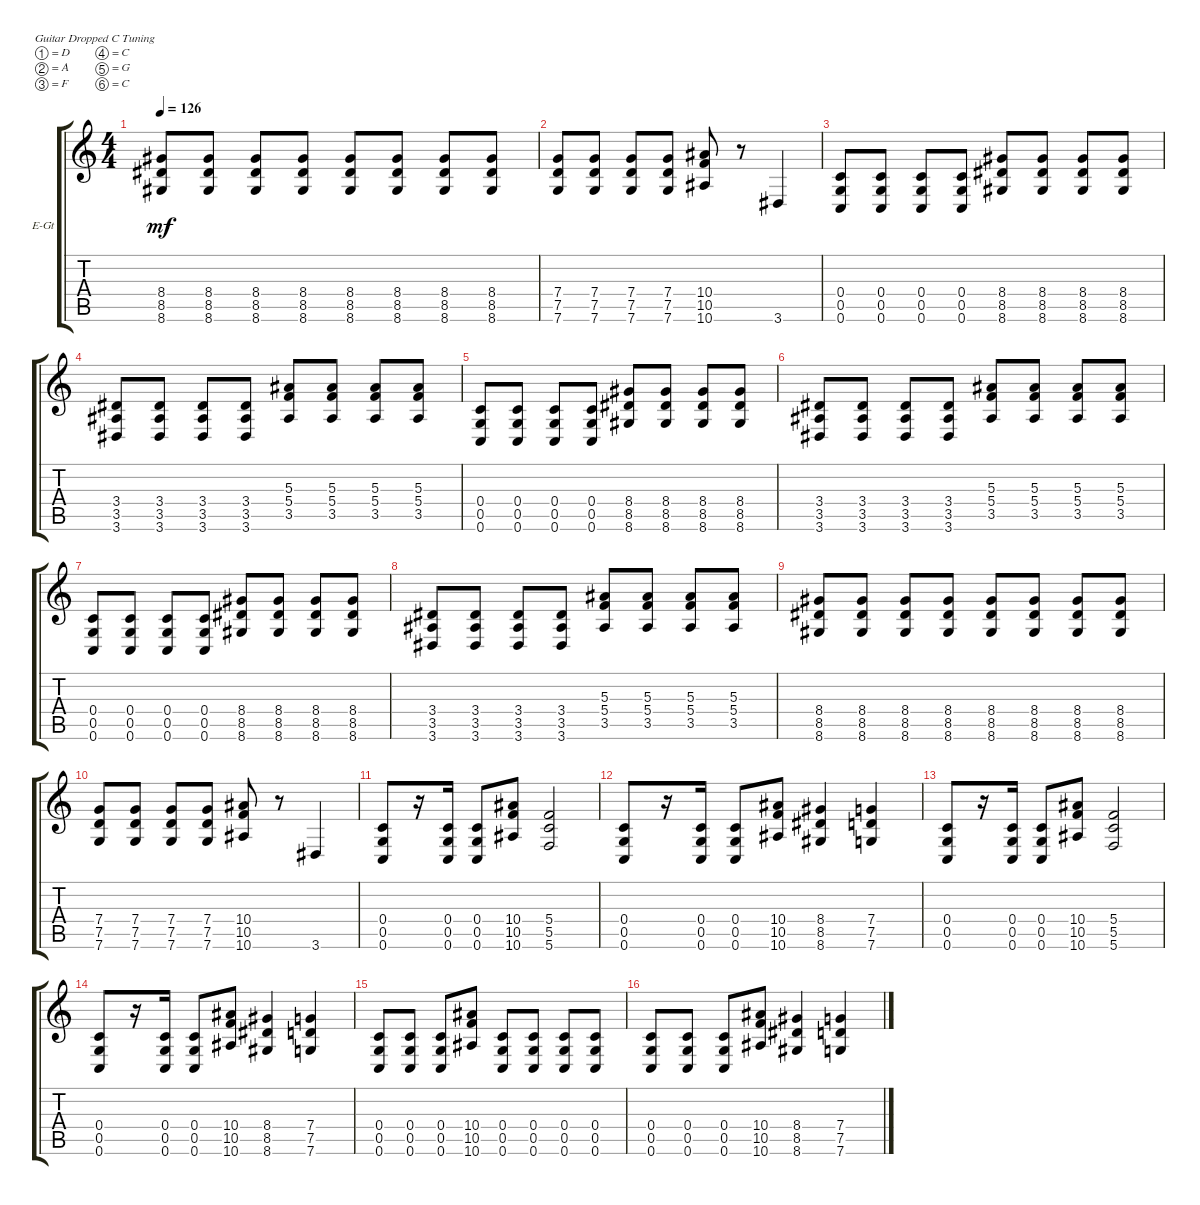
\defaultSystemsLayout 4
\bracketExtendMode groupsimilarinstruments
\firstSystemTrackNameOrientation horizontal
\otherSystemsTrackNameOrientation horizontal
\track ("Electric Guitar" "E-Gt") {instrument distortionguitar}
\staff {score tabs}
\tuning (D4 A3 F3 C3 G2 C2)
\ts (4 4)
\tempo 126
\clef g2
\ks c
(8.6 8.5 8.4).8{dy mf} (8.4 8.5 8.6).8 (8.4 8.5 8.6).8 (8.4 8.5 8.6).8 (8.4 8.5 8.6).8 (8.4 8.5 8.6).8 (8.4 8.5 8.6).8 (8.4 8.5 8.6).8 |
(7.6 7.5 7.4).8 (7.4 7.5 7.6).8 (7.6 7.5 7.4).8 (7.4 7.5 7.6).8 (10.6 10.5 10.4).8 r.8 3.6.4 |
(0.6 0.5 0.4).8 (0.4 0.5 0.6).8 (0.6 0.5 0.4).8 (0.4 0.5 0.6).8 (8.6 8.5 8.4).8 (8.4 8.5 8.6).8 (8.6 8.5 8.4).8 (8.4 8.5 8.6).8 |
(3.6 3.5 3.4).8 (3.4 3.5 3.6).8 (3.6 3.5 3.4).8 (3.4 3.5 3.6).8 (3.5 5.4 5.3).8 (5.3 5.4 3.5).8 (5.3 5.4 3.5).8 (5.3 5.4 3.5).8 |
(0.6 0.5 0.4).8 (0.4 0.5 0.6).8 (0.6 0.5 0.4).8 (0.4 0.5 0.6).8 (8.6 8.5 8.4).8 (8.4 8.5 8.6).8 (8.6 8.5 8.4).8 (8.4 8.5 8.6).8 |
(3.6 3.5 3.4).8 (3.4 3.5 3.6).8 (3.6 3.5 3.4).8 (3.4 3.5 3.6).8 (3.5 5.4 5.3).8 (5.3 5.4 3.5).8 (5.3 5.4 3.5).8 (5.3 5.4 3.5).8 |
(0.6 0.5 0.4).8 (0.4 0.5 0.6).8 (0.6 0.5 0.4).8 (0.4 0.5 0.6).8 (8.6 8.5 8.4).8 (8.4 8.5 8.6).8 (8.6 8.5 8.4).8 (8.4 8.5 8.6).8 |
(3.6 3.5 3.4).8 (3.4 3.5 3.6).8 (3.6 3.5 3.4).8 (3.4 3.5 3.6).8 (3.5 5.4 5.3).8 (5.3 5.4 3.5).8 (5.3 5.4 3.5).8 (5.3 5.4 3.5).8 |
(8.6 8.5 8.4).8 (8.4 8.5 8.6).8 (8.4 8.5 8.6).8 (8.4 8.5 8.6).8 (8.4 8.5 8.6).8 (8.4 8.5 8.6).8 (8.4 8.5 8.6).8 (8.4 8.5 8.6).8 |
(7.6 7.5 7.4).8 (7.4 7.5 7.6).8 (7.6 7.5 7.4).8 (7.4 7.5 7.6).8 (10.6 10.5 10.4).8 r.8 3.6.4 |
(0.6 0.5 0.4).8 r.16 (0.6 0.5 0.4).16 (0.6 0.5 0.4).8 (10.6 10.5 10.4).8 (5.6 5.5 5.4).2 |
(0.6 0.5 0.4).8 r.16 (0.6 0.5 0.4).16 (0.6 0.5 0.4).8 (10.6 10.5 10.4).8 (8.6 8.5 8.4).4 (7.4 7.5 7.6).4 |
(0.6 0.5 0.4).8 r.16 (0.6 0.5 0.4).16 (0.6 0.5 0.4).8 (10.6 10.5 10.4).8 (5.6 5.5 5.4).2 |
(0.6 0.5 0.4).8 r.16 (0.6 0.5 0.4).16 (0.6 0.5 0.4).8 (10.6 10.5 10.4).8 (8.6 8.5 8.4).4 (7.4 7.5 7.6).4 |
(0.6 0.5 0.4).8 (0.6 0.5 0.4).8 (0.6 0.5 0.4).8 (10.6 10.5 10.4).8 (0.6 0.5 0.4).8 (0.6 0.5 0.4).8 (0.6 0.5 0.4).8 (0.6 0.5 0.4).8 |
(0.6 0.5 0.4).8 (0.6 0.5 0.4).8 (0.6 0.5 0.4).8 (10.6 10.5 10.4).8 (8.6 8.5 8.4).4 (7.4 7.5 7.6).4
